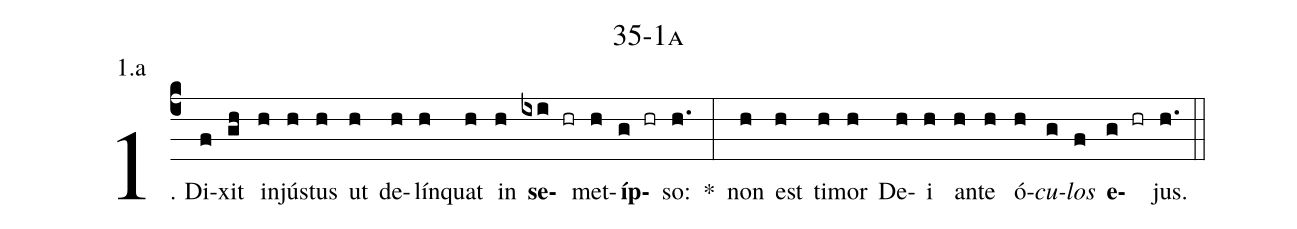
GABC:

name: 35-1a;
annotation: 1.a;
%%
(c4)1. Di(f)xit(gh) in(h)jús(h)tus(h) ut(h) de(h)lín(h)quat(h) in(h) <b>se</b>(ixi hr)met(h)<b>íp</b>(g hr)so:(h.) *(:) non(h) est(h) ti(h)mor(h) De(h)i(h) an(h)te(h) ó(h)<i>cu</i>(g)<i>los</i>(f) <b>e</b>(g hr)jus.(h.) (::)
